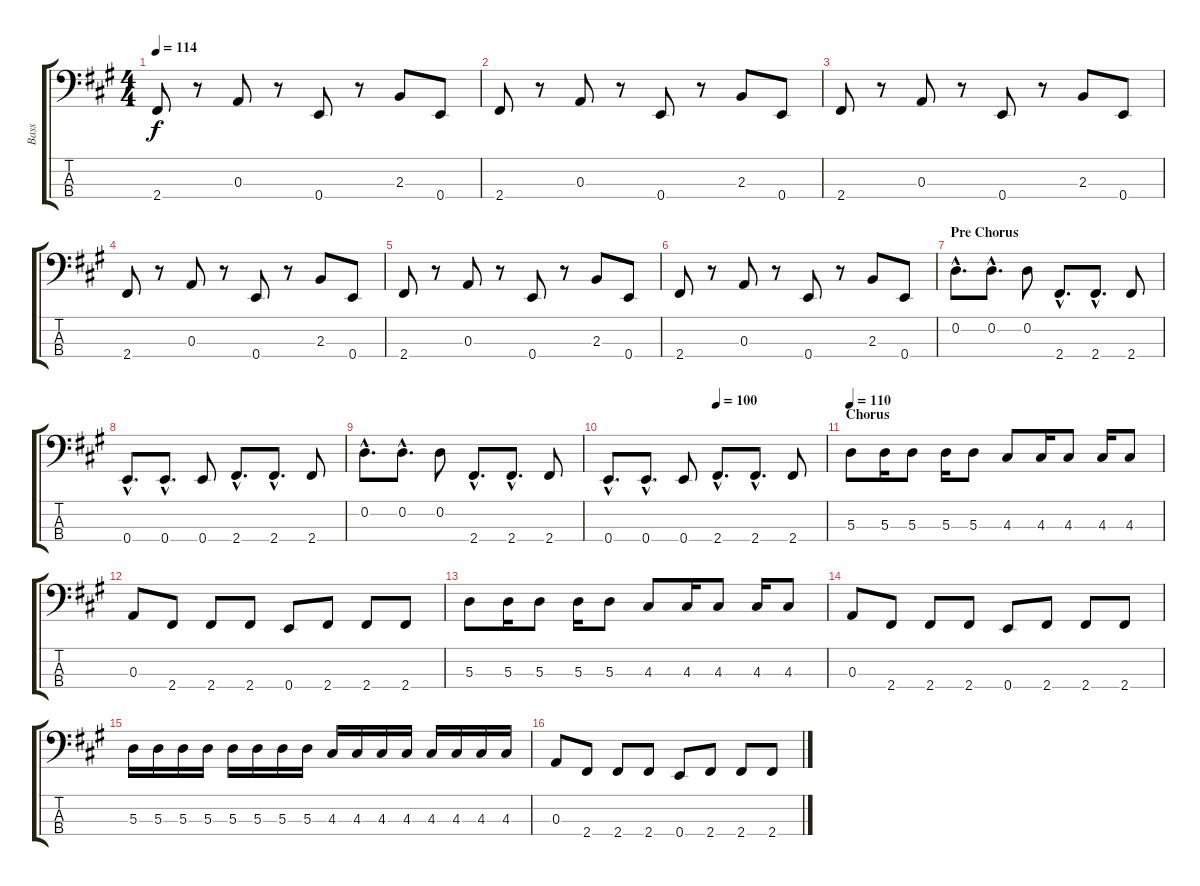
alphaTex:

\track ("Bass" "Bass") {instrument electricbasspick}
\staff {score tabs}
\tuning (G2 D2 A1 E1) {hide}
\ts (4 4)
\tempo 114
\clef f4
\ks a
2.4.8{dy f} r.8 0.3.8 r.8 0.4.8 r.8 2.3.8 0.4.8 |
2.4.8 r.8 0.3.8 r.8 0.4.8 r.8 2.3.8 0.4.8 |
2.4.8 r.8 0.3.8 r.8 0.4.8 r.8 2.3.8 0.4.8 |
2.4.8 r.8 0.3.8 r.8 0.4.8 r.8 2.3.8 0.4.8 |
2.4.8 r.8 0.3.8 r.8 0.4.8 r.8 2.3.8 0.4.8 |
2.4.8 r.8 0.3.8 r.8 0.4.8 r.8 2.3.8 0.4.8 |
\section ("" "Pre Chorus")
0.2{hac}.8{d} 0.2{hac}.8{d} 0.2.8 2.4{hac}.8{d} 2.4{hac}.8{d} 2.4.8 |
0.4{hac}.8{d} 0.4{hac}.8{d} 0.4.8 2.4{hac}.8{d} 2.4{hac}.8{d} 2.4.8 |
0.2{hac}.8{d} 0.2{hac}.8{d} 0.2.8 2.4{hac}.8{d} 2.4{hac}.8{d} 2.4.8 |
\tempo (100 0.5)
0.4{hac}.8{d} 0.4{hac}.8{d} 0.4.8 2.4{hac}.8{d} 2.4{hac}.8{d} 2.4.8 |
\section ("" "Chorus")
\tempo 110
5.3.8 5.3.16 5.3.8 5.3.16 5.3.8 4.3.8 4.3.16 4.3.8 4.3.16 4.3.8 |
0.3.8 2.4.8 2.4.8 2.4.8 0.4.8 2.4.8 2.4.8 2.4.8 |
5.3.8 5.3.16 5.3.8 5.3.16 5.3.8 4.3.8 4.3.16 4.3.8 4.3.16 4.3.8 |
0.3.8 2.4.8 2.4.8 2.4.8 0.4.8 2.4.8 2.4.8 2.4.8 |
5.3.16 5.3.16 5.3.16 5.3.16 5.3.16 5.3.16 5.3.16 5.3.16 4.3.16 4.3.16 4.3.16 4.3.16 4.3.16 4.3.16 4.3.16 4.3.16 |
0.3.8 2.4.8 2.4.8 2.4.8 0.4.8 2.4.8 2.4.8 2.4.8
